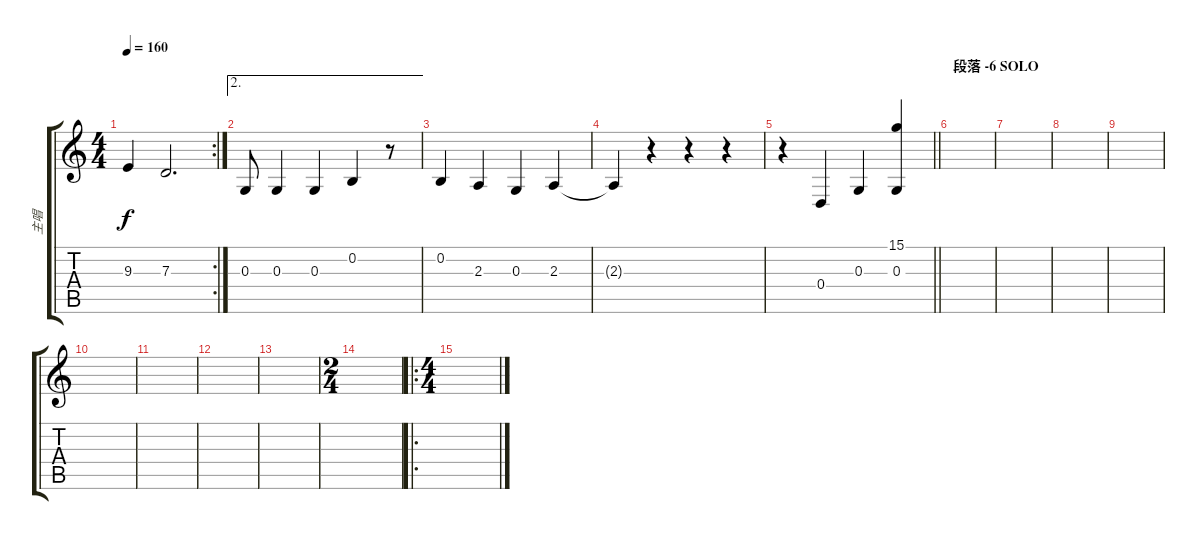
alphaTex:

\track ("主唱" "主唱") {instrument oboe}
\staff {score tabs}
\tuning (E4 B3 G3 D3 A2 E2) {hide}
\rc 2
\ts (4 4)
\tempo 160
\clef g2
\ks c
9.3{t}.4{dy f} 7.3.2{d} |
\ae 2
0.3.8 0.3.4 0.3.4 0.2.4 r.8 |
0.2.4 2.3.4 0.3.4 2.3.4 |
2.3{t}.4 r.4 r.4 r.4 |
\barLineRight lightlight
r.4 0.4.4 0.3.4 (15.1 0.3).4 |
\section ("" "段落 -6 SOLO")
|
|
|
|
|
|
|
|
\ts (2 4)
|
\ro
\ts (4 4)
